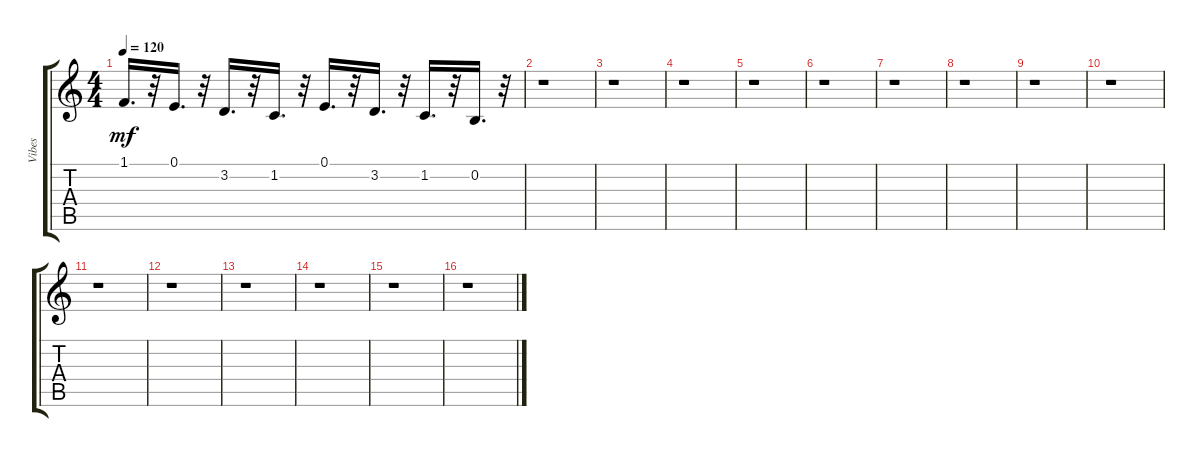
\track ("Vibes" "Vibes") {instrument vibraphone}
\staff {score tabs}
\tuning (E4 B3 G3 D3 A2 E2) {hide}
\ts (4 4)
\tempo 120
\clef g2
\ks c
1.1.16{d dy mf} r.32 0.1.16{d} r.32 3.2.16{d} r.32 1.2.16{d} r.32 0.1.16{d} r.32 3.2.16{d} r.32 1.2.16{d} r.32 0.2.16{d} r.32 |
r.1 |
r.1 |
r.1 |
r.1 |
r.1 |
r.1 |
r.1 |
r.1 |
r.1 |
r.1 |
r.1 |
r.1 |
r.1 |
r.1 |
r.1
